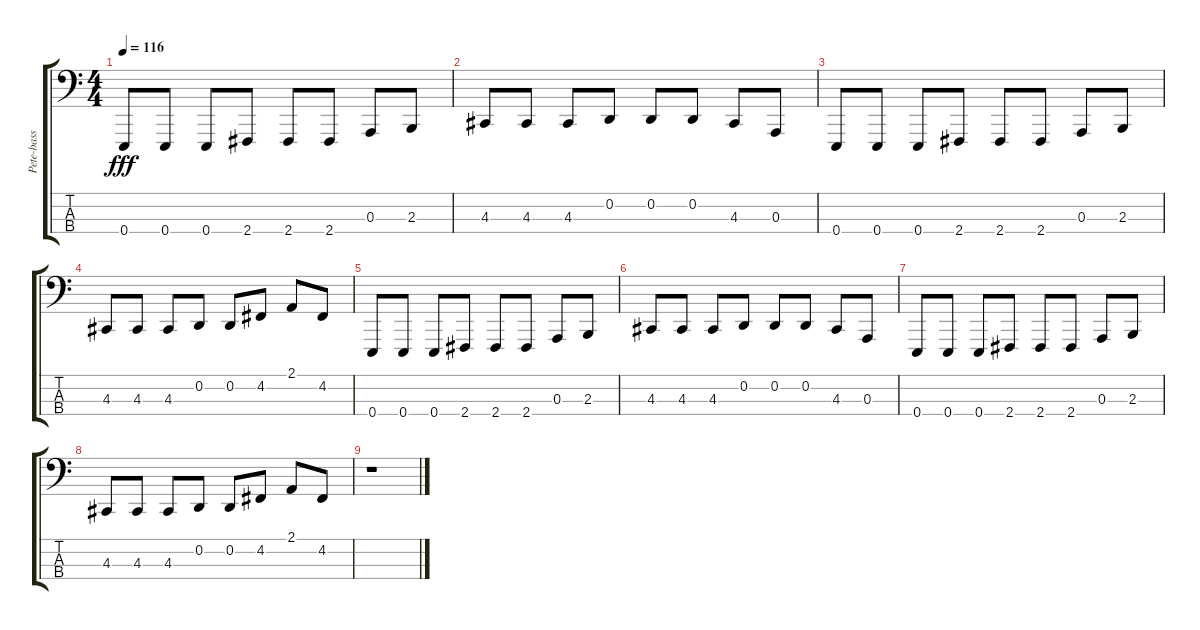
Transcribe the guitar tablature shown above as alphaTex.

\track ("Pete-bass" "Pete-bass") {instrument seashore}
\staff {score tabs}
\tuning (G2 D2 A1 E1) {hide}
\ts (4 4)
\tempo 116
\clef f4
\ks c
0.4.8{dy fff volume 9} 0.4.8{volume 9} 0.4.8{volume 9} 2.4.8{volume 9} 2.4.8{volume 9} 2.4.8{volume 8} 0.3.8{volume 8} 2.3.8{volume 8} |
4.3.8{volume 8} 4.3.8{volume 8} 4.3.8{volume 8} 0.2.8{volume 8} 0.2.8{volume 7} 0.2.8{volume 7} 4.3.8{volume 7} 0.3.8{volume 7} |
0.4.8{volume 7} 0.4.8{volume 7} 0.4.8{volume 7} 2.4.8{volume 6} 2.4.8{volume 6} 2.4.8{volume 6} 0.3.8{volume 6} 2.3.8{volume 6} |
4.3.8{volume 6} 4.3.8{volume 6} 4.3.8{volume 6} 0.2.8{volume 5} 0.2.8{volume 5} 4.2.8{volume 5} 2.1.8{volume 5} 4.2.8{volume 5} |
0.4.8{volume 5} 0.4.8{volume 4} 0.4.8{volume 4} 2.4.8{volume 4} 2.4.8{volume 4} 2.4.8{volume 4} 0.3.8{volume 4} 2.3.8{volume 4} |
4.3.8{volume 4} 4.3.8{volume 3} 4.3.8{volume 3} 0.2.8{volume 3} 0.2.8{volume 3} 0.2.8{volume 3} 4.3.8{volume 3} 0.3.8{volume 2} |
0.4.8{volume 2} 0.4.8{volume 2} 0.4.8{volume 2} 2.4.8{volume 2} 2.4.8{volume 2} 2.4.8{volume 2} 0.3.8{volume 2} 2.3.8{volume 1} |
4.3.8{volume 1} 4.3.8{volume 1} 4.3.8{volume 1} 0.2.8{volume 1} 0.2.8{volume 1} 4.2.8{volume 0} 2.1.8{volume 0} 4.2.8{volume 0} |
r.1
